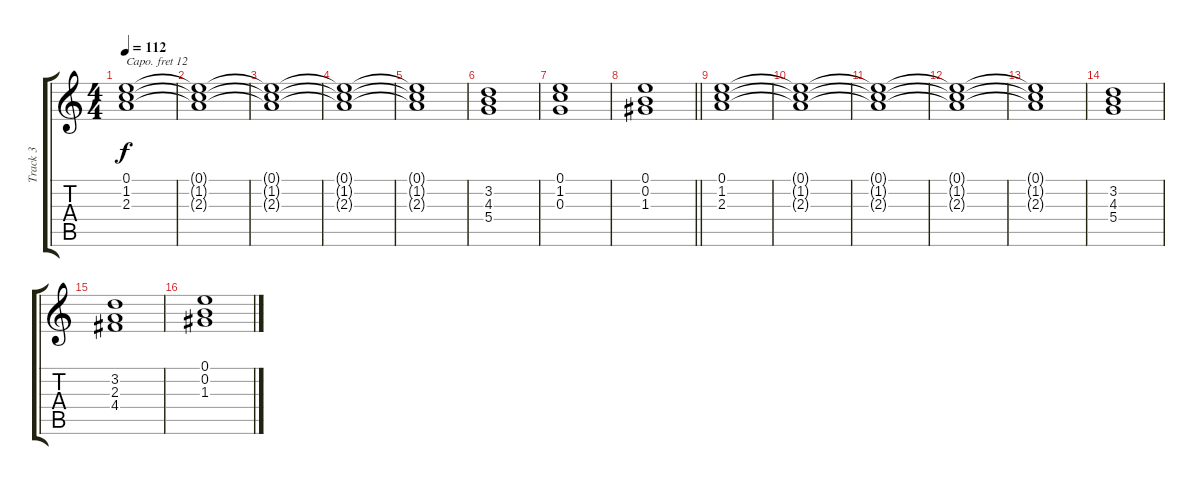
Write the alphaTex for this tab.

\track ("Track 3" "Track 3") {instrument drawbarorgan}
\staff {score tabs}
\capo 12
\tuning (E4 B3 G3 D3 A2 E2) {hide}
\ts (4 4)
\tempo 112
\clef g2
\ks c
(0.1 1.2 2.3).1{dy f} |
(0.1{t} 1.2{t} 2.3{t}).1 |
(0.1{t} 1.2{t} 2.3{t}).1 |
(0.1{t} 1.2{t} 2.3{t}).1 |
(0.1{t} 1.2{t} 2.3{t}).1 |
(3.2 4.3 5.4).1 |
(0.1 1.2 0.3).1 |
\barLineRight lightlight
(0.1 0.2 1.3).1 |
(0.1 1.2 2.3).1 |
(0.1{t} 1.2{t} 2.3{t}).1 |
(0.1{t} 1.2{t} 2.3{t}).1 |
(0.1{t} 1.2{t} 2.3{t}).1 |
(0.1{t} 1.2{t} 2.3{t}).1 |
(3.2 4.3 5.4).1 |
(3.2 2.3 4.4).1 |
(0.1 0.2 1.3).1
